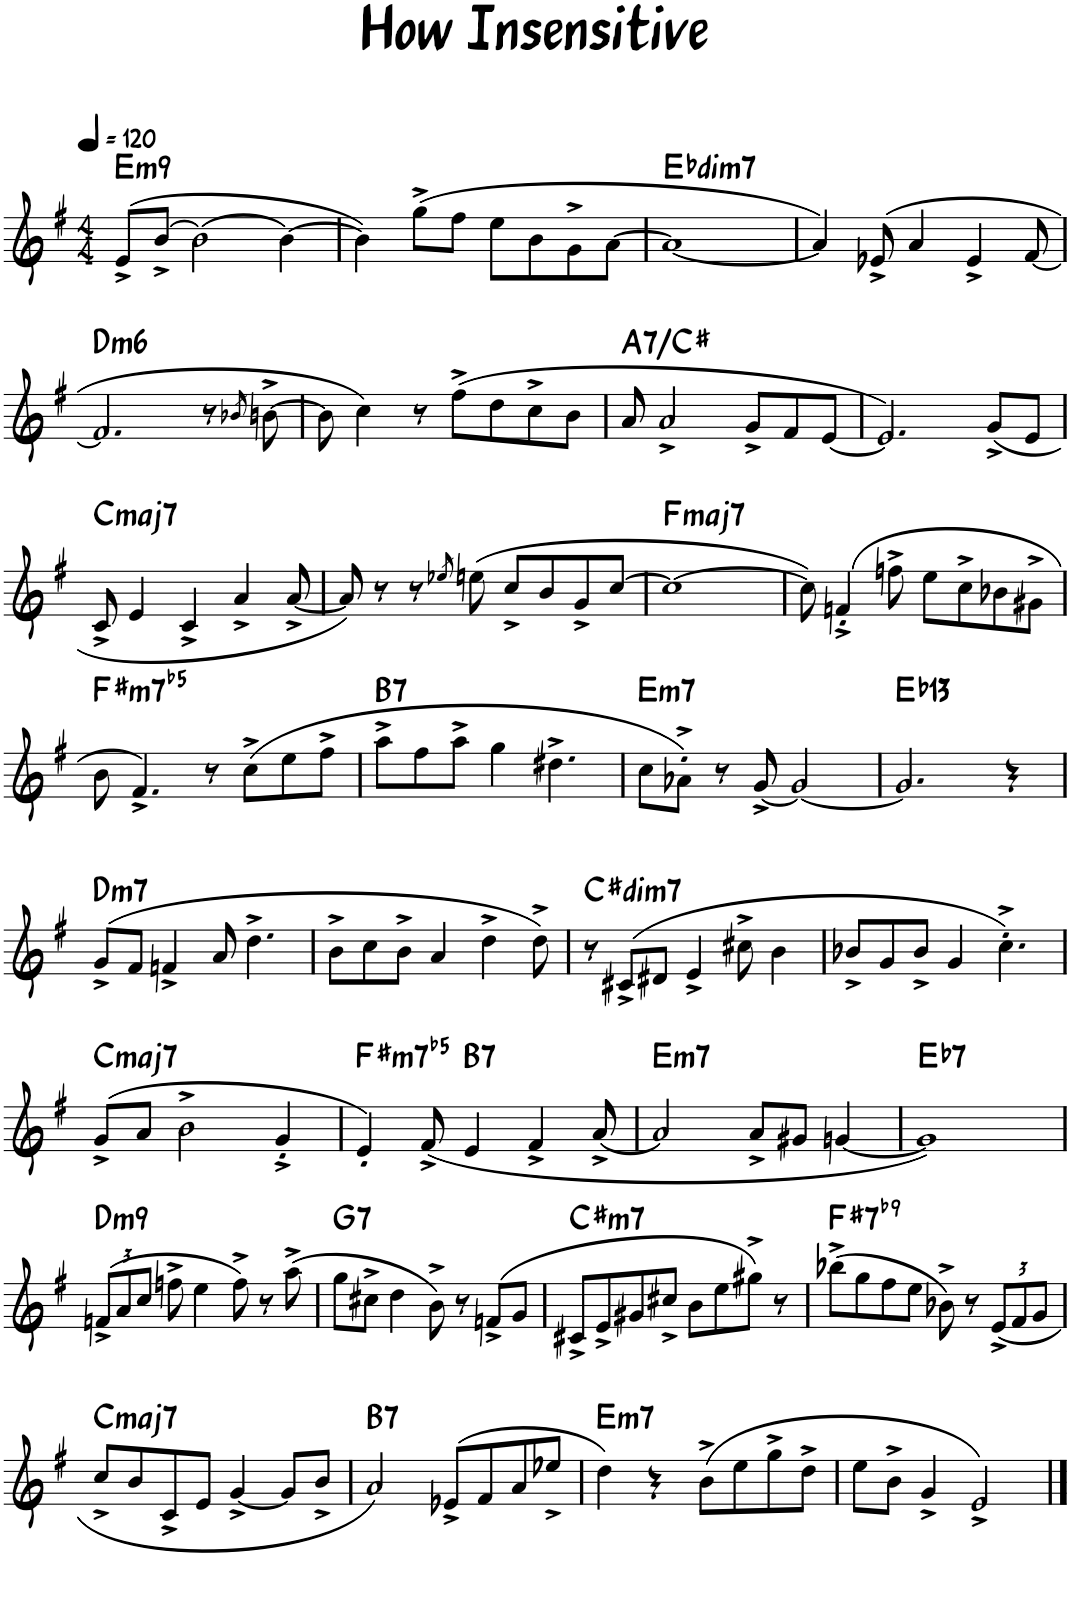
**kern	**harte
*part1	*part1
*staff1	*
*I"Tenor Saxophone	*
*I'T. Sax.	*
*clefG2	*
*Trd8c14	*
*k[f#]	*
*M4/4	*
*MM120	*
=1	=1
!	!LO:H:kt=m9
(8e^/L	E:min9
[8b^/J	.
2b\_	.
4b\_	.
=2	=2
4b\])	.
(8gg^\L	.
8ff#\J	.
8ee\L	.
8b\	.
8g^\	.
[8a\J	.
=3	=3
!	!LO:H:kt=dim7
1a_	Eb:dim7
=4	=4
4a/])	.
(8e-X^/	.
4a/	.
4e-^/	.
[8f#/	.
!!LO:LB:g=z
=5	=5
!	!LO:H:kt=m6
2.f#/]	D:min6
8r	.
8qb-X/	.
[8bn^\	.
=6	=6
8b\]	.
4cc\)	.
8r	.
(8ff#^\L	.
8dd\	.
8cc^\	.
8b\J	.
=7	=7
!	!LO:H:kt=7
8a/	A:7/3
2a^/	.
8g^/L	.
8f#/	.
[8e/J	.
=8	=8
2.e/])	.
(8g^/L	.
8e/J	.
!!LO:LB:g=z
=9	=9
!	!LO:H:kt=maj7
8c^/	C:maj7
4e/	.
4c^/	.
4a^/	.
[8a^/	.
=10	=10
8a/])	.
8r	.
8r	.
8qee-X/	.
(8een\	.
8cc^/L	.
8b/	.
8g^/	.
[8cc/J	.
=11	=11
!	!LO:H:kt=maj7
1cc_	F:maj7
=12	=12
8cc\])	.
(4fn'^/	.
8ffn^\	.
8ee\L	.
8cc^\	.
8b-X\	.
8g#X^\J	.
!!LO:LB:g=z
=13	=13
!	!LO:H:kt=m7b5
8b\	F#:hdim7
4.f#^/)	.
8r	.
(8cc^\L	.
8ee\	.
8ff#^\J	.
=14	=14
!	!LO:H:kt=7
8aa^\L	B:7
8ff#\	.
8aa^\J	.
4gg\	.
4.dd#X^\	.
=15	=15
!	!LO:H:kt=m7
8cc\L	E:min7
8a-X'^\J)	.
8r	.
[8g^/	.
2g/_	.
=16	=16
!	!LO:H:kt=13
2.g/]	Eb:9(11,13)
4r	.
!!LO:LB:g=z
=17	=17
!	!LO:H:kt=m7
(8g^/L	D:min7
8f#/J	.
4fn^/	.
8a/	.
4.dd^\	.
=18	=18
8b^\L	.
8cc\	.
8b^\J	.
4a/	.
4dd^\	.
8dd^\)	.
=19	=19
!	!LO:H:kt=dim7
8r	C#:dim7
(8c#X^/L	.
8d#X/J	.
4e^/	.
8cc#X^\	.
4b\	.
=20	=20
8b-X^/L	.
8g/	.
8b-^/J	.
4g/	.
4.cc'^\)	.
!!LO:LB:g=z
=21	=21
!	!LO:H:kt=maj7
(8g^/L	C:maj7
8a/J	.
2b^\	.
4g'^/	.
=22	=22
!	!LO:H:kt=m7b5
4e'/)	F#:hdim7
(8f#^/	.
!	!LO:H:kt=7
4e/	B:7
4f#^/	.
[8a^/	.
=23	=23
!	!LO:H:kt=m7
2a/]	E:min7
8a^/L	.
8g#X/J	.
[4gn/	.
=24	=24
!	!LO:H:kt=7
1g])	Eb:7
!!LO:LB:g=z
=25	=25
*Xbrackettup	*
!	!LO:H:kt=m9
(12fn^/L	D:min9
12a/	.
12cc/J	.
8ffn^\	.
4ee\	.
8ff^\)	.
8r	.
(8aa^\	.
=26	=26
!	!LO:H:kt=7
8gg\L	G:7
8cc#X^\J	.
4dd\	.
8b^\)	.
8r	.
(8fn^/L	.
8g/J	.
=27	=27
!	!LO:H:kt=m7
8c#X^/L	C#:min7
8e^/	.
8g#X/	.
8cc#X^/J	.
8b\L	.
8ee\	.
8gg#X^\J)	.
8r	.
=28	=28
!	!LO:H:kt=7
(8bb-X^\L	F#:7(b9)
8gg\	.
8ff#\	.
8ee\J	.
8b-X^\)	.
8r	.
(12e^/L	.
12f#/	.
12g/J	.
!!LO:LB:g=z
=29	=29
!	!LO:H:kt=maj7
8cc^/L	C:maj7
8b/	.
8c^/	.
8e/J	.
[4g^/	.
8g/L]	.
8b^/J	.
=30	=30
!	!LO:H:kt=7
2a/)	B:7
(8e-X^/L	.
8f#/	.
8a/	.
8ee-X^/J	.
=31	=31
!	!LO:H:kt=m7
4dd\)	E:min7
4r	.
(8b^\L	.
8ee\	.
8gg^\	.
8dd^\J	.
=32	=32
8ee\L	.
8b^\J	.
4g^/	.
2e^/)	.
==	==
*-	*-
